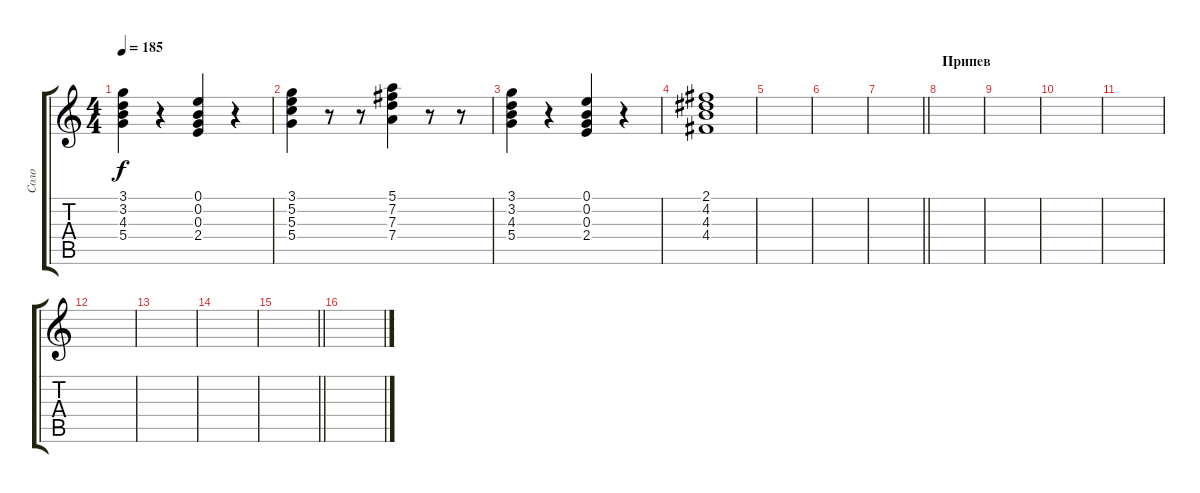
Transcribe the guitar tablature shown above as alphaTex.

\track ("Соло" "Соло") {instrument overdrivenguitar}
\staff {score tabs}
\tuning (E4 B3 G3 D3 A2 E2) {hide}
\ts (4 4)
\tempo 185
\clef g2
\ks c
(3.1 3.2 4.3 5.4).4{dy f} r.4 (0.1 0.2 0.3 2.4).4 r.4 |
(3.1 5.2 5.3 5.4).4 r.8 r.8 (5.1 7.2 7.3 7.4).4 r.8 r.8 |
(3.1 3.2 4.3 5.4).4 r.4 (0.1 0.2 0.3 2.4).4 r.4 |
(2.1 4.2 4.3 4.4).1 |
|
|
\barLineRight lightlight
|
\section ("" "Припев")
|
|
|
|
|
|
|
\barLineRight lightlight
|
\section ("" " ")
